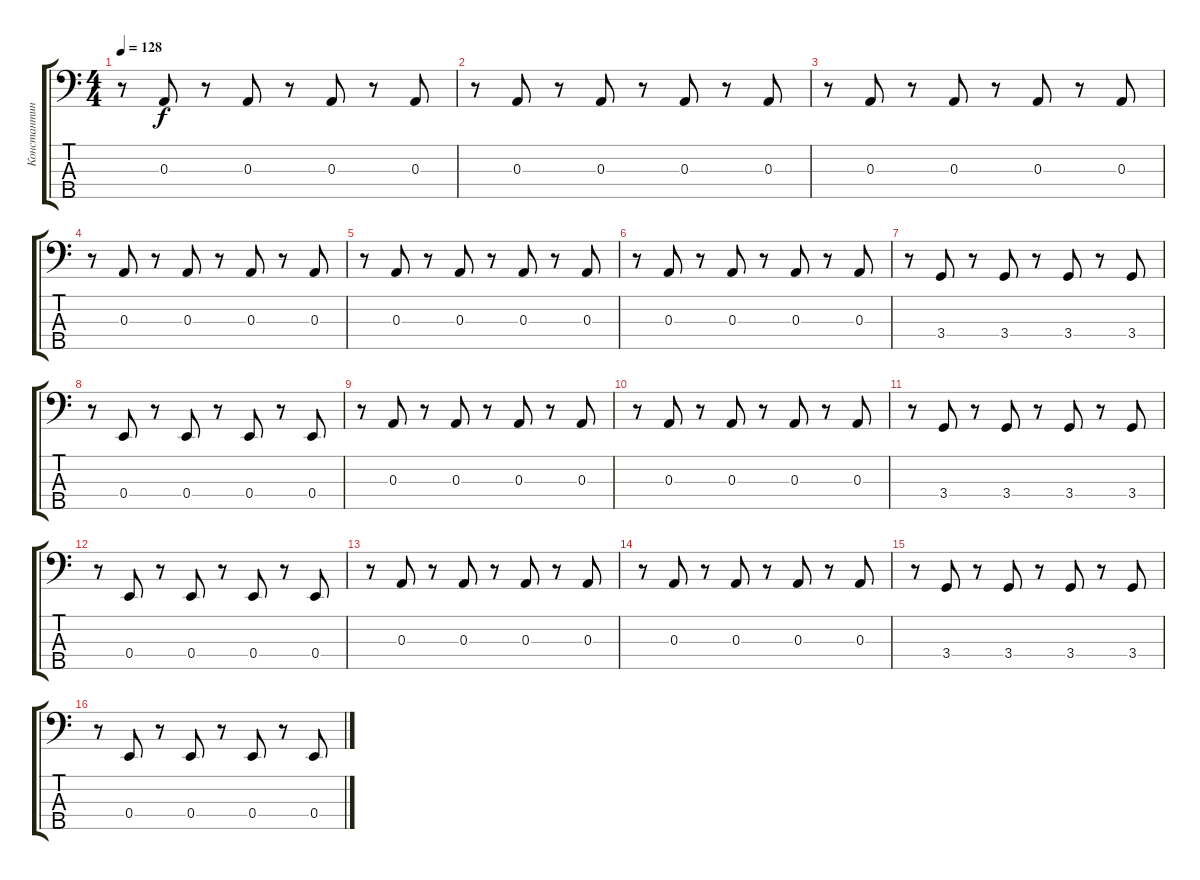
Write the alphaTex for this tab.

\track ("Константин Бекрев (программирование)" "Константин") {instrument fretlessbass}
\staff {score tabs}
\tuning (G2 D2 A1 E1 B0) {hide}
\ts (4 4)
\tempo 128
\clef f4
\ks c
r.8{dy f} 0.3.8 r.8 0.3.8 r.8 0.3.8 r.8 0.3.8 |
r.8 0.3.8 r.8 0.3.8 r.8 0.3.8 r.8 0.3.8 |
r.8 0.3.8 r.8 0.3.8 r.8 0.3.8 r.8 0.3.8 |
r.8 0.3.8 r.8 0.3.8 r.8 0.3.8 r.8 0.3.8 |
r.8 0.3.8 r.8 0.3.8 r.8 0.3.8 r.8 0.3.8 |
r.8 0.3.8 r.8 0.3.8 r.8 0.3.8 r.8 0.3.8 |
r.8 3.4.8 r.8 3.4.8 r.8 3.4.8 r.8 3.4.8 |
r.8 0.4.8 r.8 0.4.8 r.8 0.4.8 r.8 0.4.8 |
r.8 0.3.8 r.8 0.3.8 r.8 0.3.8 r.8 0.3.8 |
r.8 0.3.8 r.8 0.3.8 r.8 0.3.8 r.8 0.3.8 |
r.8 3.4.8 r.8 3.4.8 r.8 3.4.8 r.8 3.4.8 |
r.8 0.4.8 r.8 0.4.8 r.8 0.4.8 r.8 0.4.8 |
r.8 0.3.8 r.8 0.3.8 r.8 0.3.8 r.8 0.3.8 |
r.8 0.3.8 r.8 0.3.8 r.8 0.3.8 r.8 0.3.8 |
r.8 3.4.8 r.8 3.4.8 r.8 3.4.8 r.8 3.4.8 |
r.8 0.4.8 r.8 0.4.8 r.8 0.4.8 r.8 0.4.8
